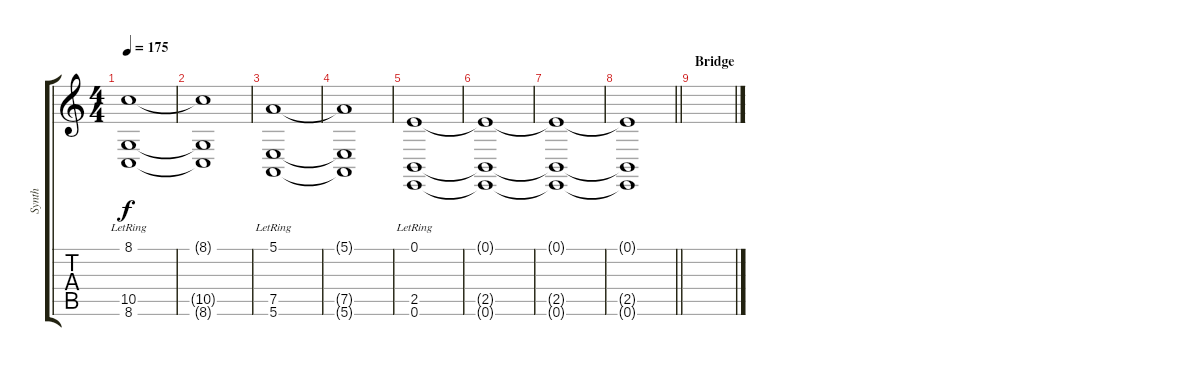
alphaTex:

\track ("Synth" "Synth") {instrument pad2warm}
\staff {score tabs}
\tuning (E4 B3 G3 D3 A2 E2) {hide}
\ts (4 4)
\tempo 175
\clef g2
\ks c
(8.1{lr} 10.5{lr} 8.6{lr}).1{dy f} |
(8.1{t} 10.5{t} 8.6{t}).1 |
(5.1{lr} 7.5{lr} 5.6{lr}).1 |
(5.1{t} 7.5{t} 5.6{t}).1 |
(0.1{lr} 2.5{lr} 0.6{lr}).1 |
(0.1{t} 2.5{t} 0.6{t}).1 |
(0.1{t} 2.5{t} 0.6{t}).1 |
\barLineRight lightlight
(0.1{t} 2.5{t} 0.6{t}).1 |
\section ("" "Bridge")
